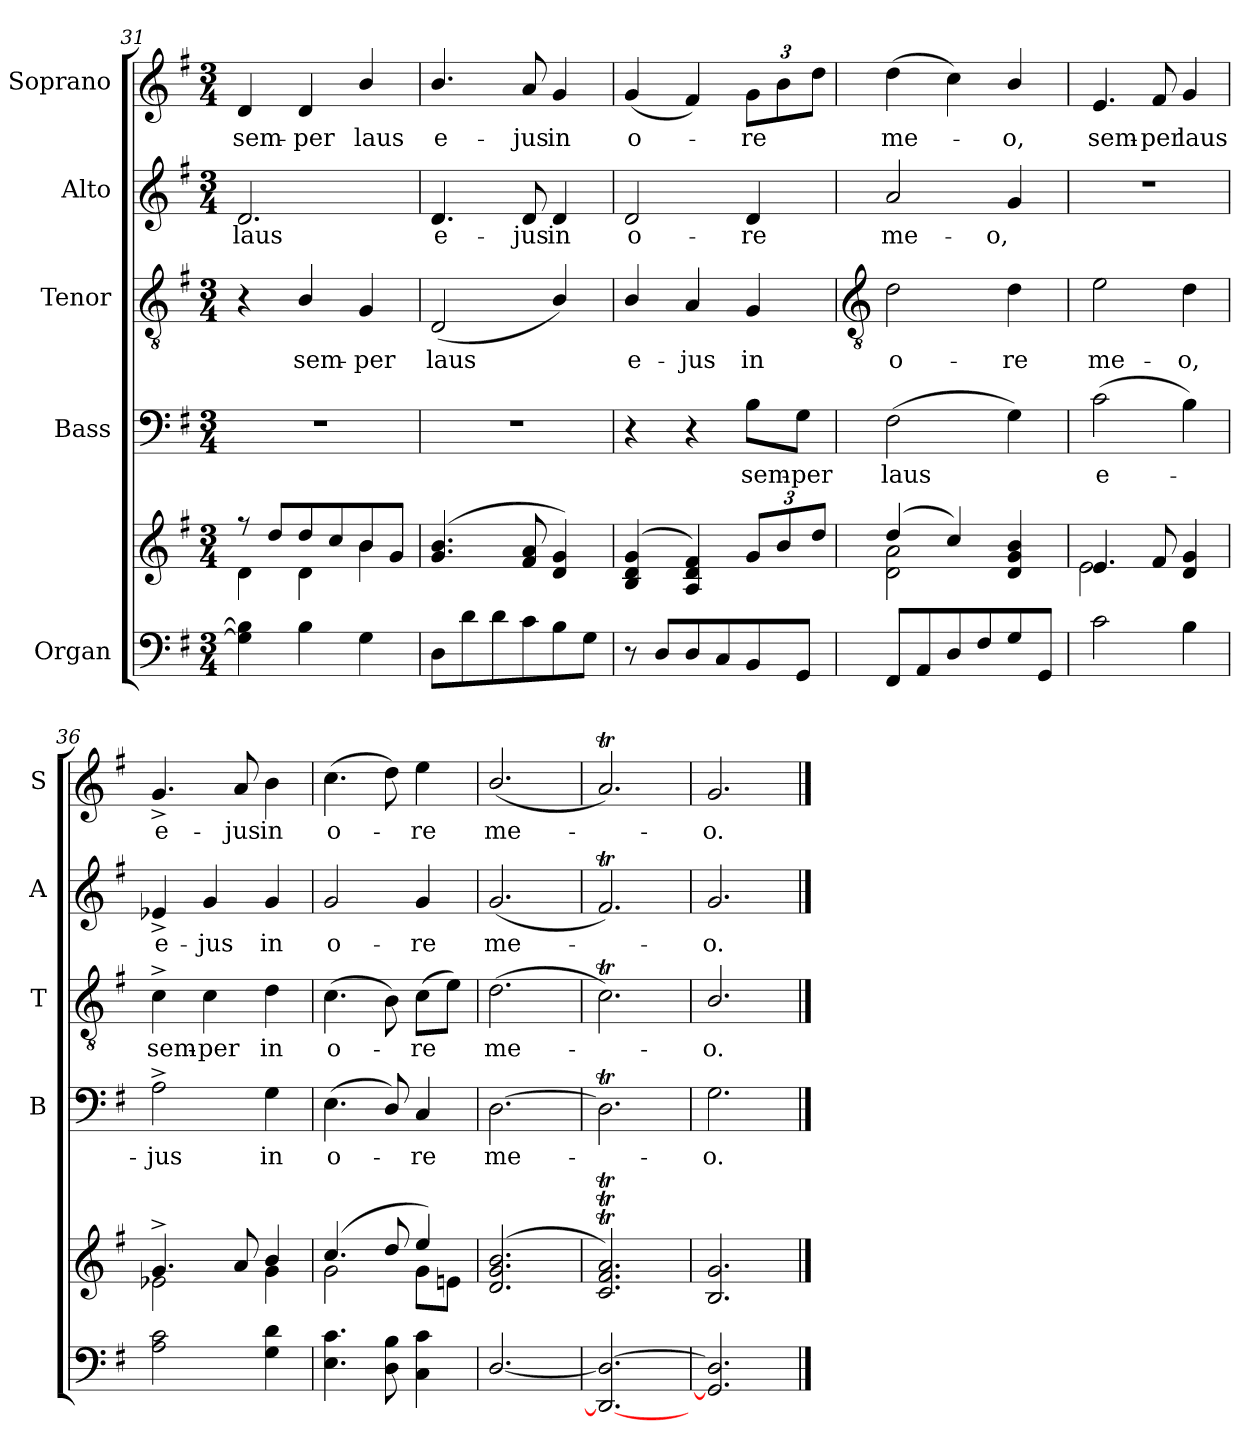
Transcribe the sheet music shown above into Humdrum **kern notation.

**kern	**kern	**kern	**text	**kern	**text	**kern	**text	**kern	**text
*part5	*part5	*part4	*part4	*part3	*part3	*part2	*part2	*part1	*part1
*staff6	*staff5	*staff4	*staff4	*staff3	*staff3	*staff2	*staff2	*staff1	*staff1
*I"Organ	*	*I"Bass	*	*I"Tenor	*	*I"Alto	*	*I"Soprano	*
*	*	*I'B	*	*I'T	*	*I'A	*	*I'S	*
*clefF4	*clefG2	*clefF4	*	*clefGv2	*	*clefG2	*	*clefG2	*
*k[f#]	*k[f#]	*k[f#]	*	*k[f#]	*	*k[f#]	*	*k[f#]	*
*G:	*G:	*G:	*	*G:	*	*G:	*	*G:	*
*M3/4	*M3/4	*M3/4	*	*M3/4	*	*M3/4	*	*M3/4	*
=31	=31	=31	=31	=31	=31	=31	=31	=31	=31
*	*^	*	*	*	*	*	*	*	*
!	!	!	!LO:N:vis=1	!	!	!	!	!LO:LY:b	!	!LO:LY:b
4G] 4B]	8r	4d\	2.r	.	4r	.	2.d	laus	4d	sem-
.	8dd/L	.	.	.	.	.	.	.	.	.
!	!	!	!	!	!	!LO:LY:b	!	!	!	!LO:LY:b
4B	8dd/	4d\	.	.	4B/	sem-	.	.	4d	-per
.	8cc/	.	.	.	.	.	.	.	.	.
!	!	!	!	!	!	!LO:LY:b	!	!	!	!LO:LY:b
4G	8b/	4b\	.	.	4G	-per	.	.	4b/	laus
.	8g/J	.	.	.	.	.	.	.	.	.
=32	=32	=32	=32	=32	=32	=32	=32	=32	=32	=32
!	!	!LO:N:vis=1	!LO:N:vis=1	!	!	!LO:LY:b	!	!LO:LY:b	!	!LO:LY:b
8DL	(<4.g 4.b	2.ryy	2.r	.	(<2D	laus	4.d	e-	4.b/	e-
8d	.	.	.	.	.	.	.	.	.	.
8d	.	.	.	.	.	.	.	.	.	.
!	!	!	!	!	!	!	!	!LO:LY:b	!	!LO:LY:b
8c	8f# 8a	.	.	.	.	.	8d	-jus	8a	-jus
!	!	!	!	!	!	!	!	!LO:LY:b	!	!LO:LY:b
8B	4d 4g)	.	.	.	4B/)	.	4d	in	4g	in
8GJ	.	.	.	.	.	.	.	.	.	.
=33	=33	=33	=33	=33	=33	=33	=33	=33	=33	=33
!	!	!LO:N:vis=1	!	!	!	!LO:LY:b	!	!LO:LY:b	!	!LO:LY:b
8r	(<4B 4d 4g	2.ryy	4r	.	4B/	e-	2d	o-	(<4g	o-
8DL	.	.	.	.	.	.	.	.	.	.
!	!	!	!	!	!	!LO:LY:b	!	!	!	!
8D	4A 4d 4f#)	.	4r	.	4A	-jus	.	.	4f#)	.
8C	.	.	.	.	.	.	.	.	.	.
!	!	!	!	!LO:LY:b	!	!LO:LY:b	!	!LO:LY:b	!	!LO:LY:b
8BB	12gL	.	8B\L	sem-	4G	in	4d	-re	12gL	re
.	12b	.	.	.	.	.	.	.	12b	.
!	!	!	!	!LO:LY:b	!	!	!	!	!	!
8GGJ	.	.	8G\J	-per	.	.	.	.	.	.
.	12ddJ	.	.	.	.	.	.	.	12ddJ	.
!!LO:LB:g=z
=34	=34	=34	=34	=34	=34	=34	=34	=34	=34	=34
*	*	*	*	*	*clefGv2	*	*	*	*	*
!	!	!	!	!LO:LY:b	!	!LO:LY:b	!	!LO:LY:b	!	!LO:LY:b
8FF#L	(>4dd/	2d\ 2a\	(>2F#	laus	2d	o-	2a	me-	(>4dd	me-
8AA	.	.	.	.	.	.	.	.	.	.
8D	4cc/)	.	.	.	.	.	.	.	4cc)	.
8F#	.	.	.	.	.	.	.	.	.	.
!	!	!	!	!	!	!LO:LY:b	!	!LO:LY:b	!	!LO:LY:b
8G	4d/ 4g/ 4b/	4ryy	4G)	.	4d	-re	4g	-o,	4b/	o,
8GGJ	.	.	.	.	.	.	.	.	.	.
=35	=35	=35	=35	=35	=35	=35	=35	=35	=35	=35
!	!	!	!	!LO:LY:b	!	!LO:LY:b	!LO:N:vis=1	!	!	!LO:LY:b
2c	4.e/	2e\	(>2c	e-	2e	me-	2.r	.	4.e	sem-
!	!	!	!	!	!	!	!	!	!	!LO:LY:b
.	8f#/	.	.	.	.	.	.	.	8f#	-per
!	!	!	!	!	!	!LO:LY:b	!	!	!	!LO:LY:b
4B	4d/ 4g/	4ryy	4B)	.	4d	-o,	.	.	4g	laus
=36	=36	=36	=36	=36	=36	=36	=36	=36	=36	=36
!	!	!	!	!LO:LY:b	!	!LO:LY:b	!	!LO:LY:b	!	!LO:LY:b
2A 2c	4.g^/	2e-X\	2A^	jus	4c^	sem-	4e-X^	e-	4.g^	e-
!	!	!	!	!	!	!LO:LY:b	!	!LO:LY:b	!	!
.	.	.	.	.	4c	-per	4g	-jus	.	.
!	!	!	!	!	!	!	!	!	!	!LO:LY:b
.	8a/	.	.	.	.	.	.	.	8a	-jus
!	!	!	!	!LO:LY:b	!	!LO:LY:b	!	!LO:LY:b	!	!LO:LY:b
4G 4d	4b/	4g\	4G	in	4d	in	4g	in	4b	in
=37	=37	=37	=37	=37	=37	=37	=37	=37	=37	=37
!	!	!	!	!LO:LY:b	!	!LO:LY:b	!	!LO:LY:b	!	!LO:LY:b
4.E 4.c	(>4.cc/	2g\	(<4.E	o-	(>4.c	o-	2g	o-	(>4.cc	o-
8D 8B	8dd/	.	8D/)	.	8B)	.	.	.	8dd)	.
!	!	!	!	!LO:LY:b	!	!LO:LY:b	!	!LO:LY:b	!	!LO:LY:b
4C 4c	4ee/)	8g\L	4C	re	(>8cL	re	4g	-re	4ee	re
.	.	8en\J	.	.	8eJ)	.	.	.	.	.
=38	=38	=38	=38	=38	=38	=38	=38	=38	=38	=38
!	!	!LO:N:vis=1	!	!LO:LY:b	!	!LO:LY:b	!	!LO:LY:b	!	!LO:LY:b
[2.D/	(>2.d/ 2.g/ 2.b/	2.ryy	[2.D	me-	(>2.d	me-	(<2.g	me-	(<2.b/	me-
=39	=39	=39	=39	=39	=39	=39	=39	=39	=39	=39
!	!	!LO:N:vis=1	!	!	!	!	!	!	!	!
2.DD_ 2.D_	2.c/T 2.f#/T 2.a/T)	2.ryy	2.DT]	.	2.cT)	.	2.f#t)	.	2.aT)	.
=40	=40	=40	=40	=40	=40	=40	=40	=40	=40	=40
!	!	!LO:N:vis=1	!	!LO:LY:b	!	!LO:LY:b	!	!LO:LY:b	!	!LO:LY:b
2.GG] 2.D]	2.B/ 2.g/	2.ryy	2.G	o.	2.B/	o.	2.g	o.	2.g	o.
*	*v	*v	*	*	*	*	*	*	*	*
==	==	==	==	==	==	==	==	==	==
*-	*-	*-	*-	*-	*-	*-	*-	*-	*-
